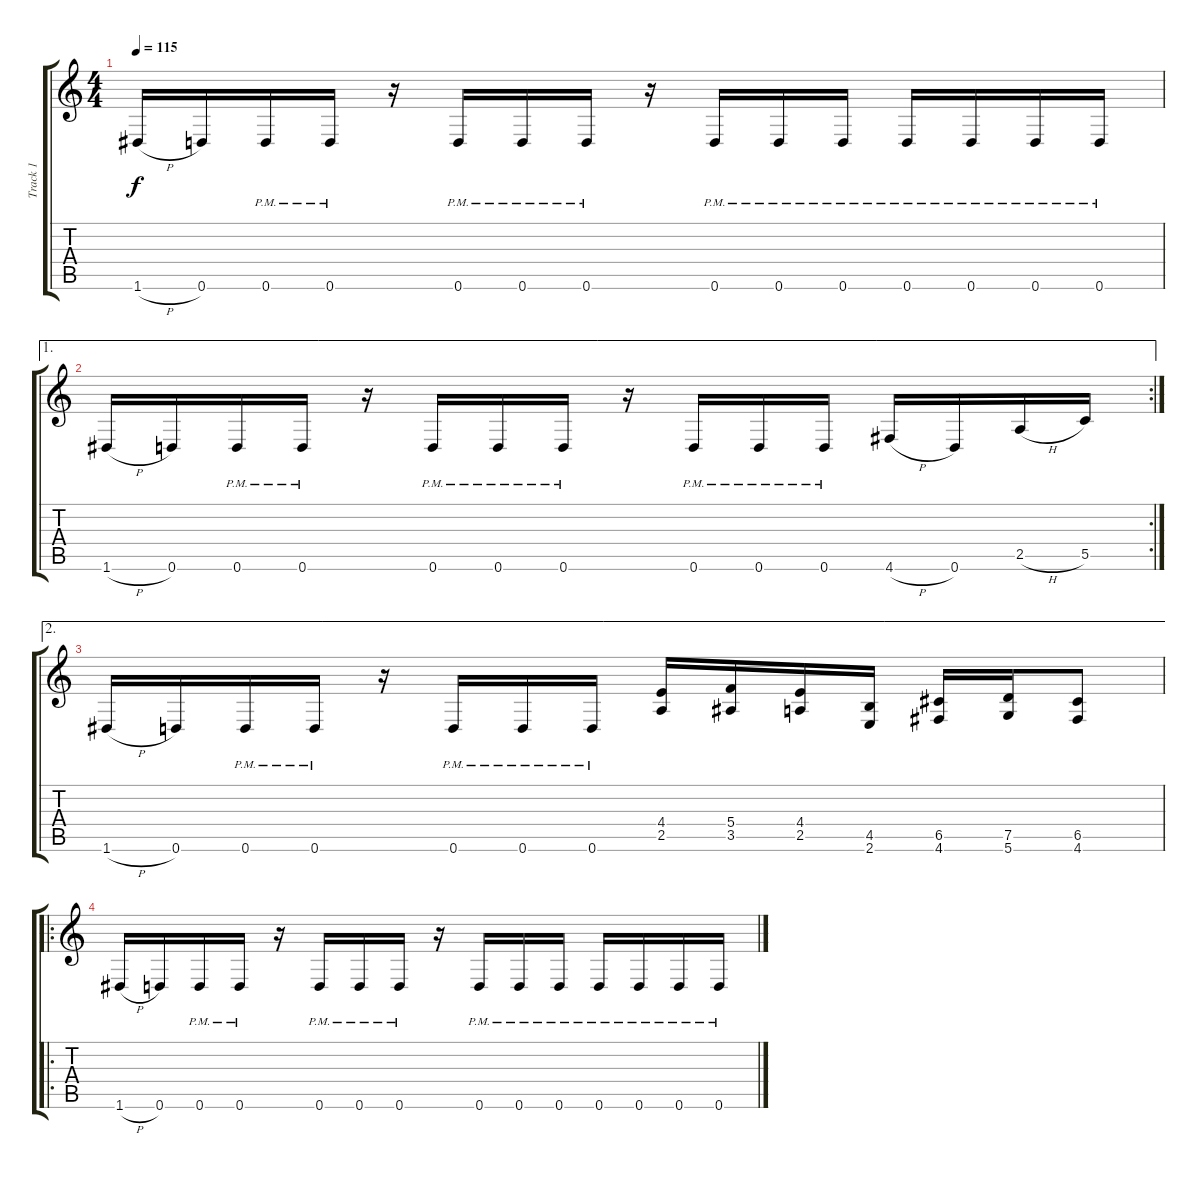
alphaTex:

\track ("Track 1" "Track 1") {instrument distortionguitar}
\staff {score tabs}
\tuning (D4 A3 F3 C3 G2 D2) {hide}
\ts (4 4)
\tempo 115
\clef g2
\ks c
1.6{h}.16{dy f} 0.6.16 0.6{pm}.16 0.6{pm}.16 r.16 0.6{pm}.16 0.6{pm}.16 0.6{pm}.16 r.16 0.6{pm}.16 0.6{pm}.16 0.6{pm}.16 0.6{pm}.16 0.6{pm}.16 0.6{pm}.16 0.6{pm}.16 |
\ae 1
\rc 2
1.6{h}.16 0.6.16 0.6{pm}.16 0.6{pm}.16 r.16 0.6{pm}.16 0.6{pm}.16 0.6{pm}.16 r.16 0.6{pm}.16 0.6{pm}.16 0.6{pm}.16 4.6{h}.16 0.6.16 2.5{h}.16 5.5.16 |
\ae 2
1.6{h}.16 0.6.16 0.6{pm}.16 0.6{pm}.16 r.16 0.6{pm}.16 0.6{pm}.16 0.6{pm}.16 (4.4 2.5).16 (5.4 3.5).16 (4.4 2.5).16 (4.5 2.6).16 (6.5 4.6).16 (7.5 5.6).16 (6.5 4.6).8 |
\ro
1.6{h}.16 0.6.16 0.6{pm}.16 0.6{pm}.16 r.16 0.6{pm}.16 0.6{pm}.16 0.6{pm}.16 r.16 0.6{pm}.16 0.6{pm}.16 0.6{pm}.16 0.6{pm}.16 0.6{pm}.16 0.6{pm}.16 0.6{pm}.16
